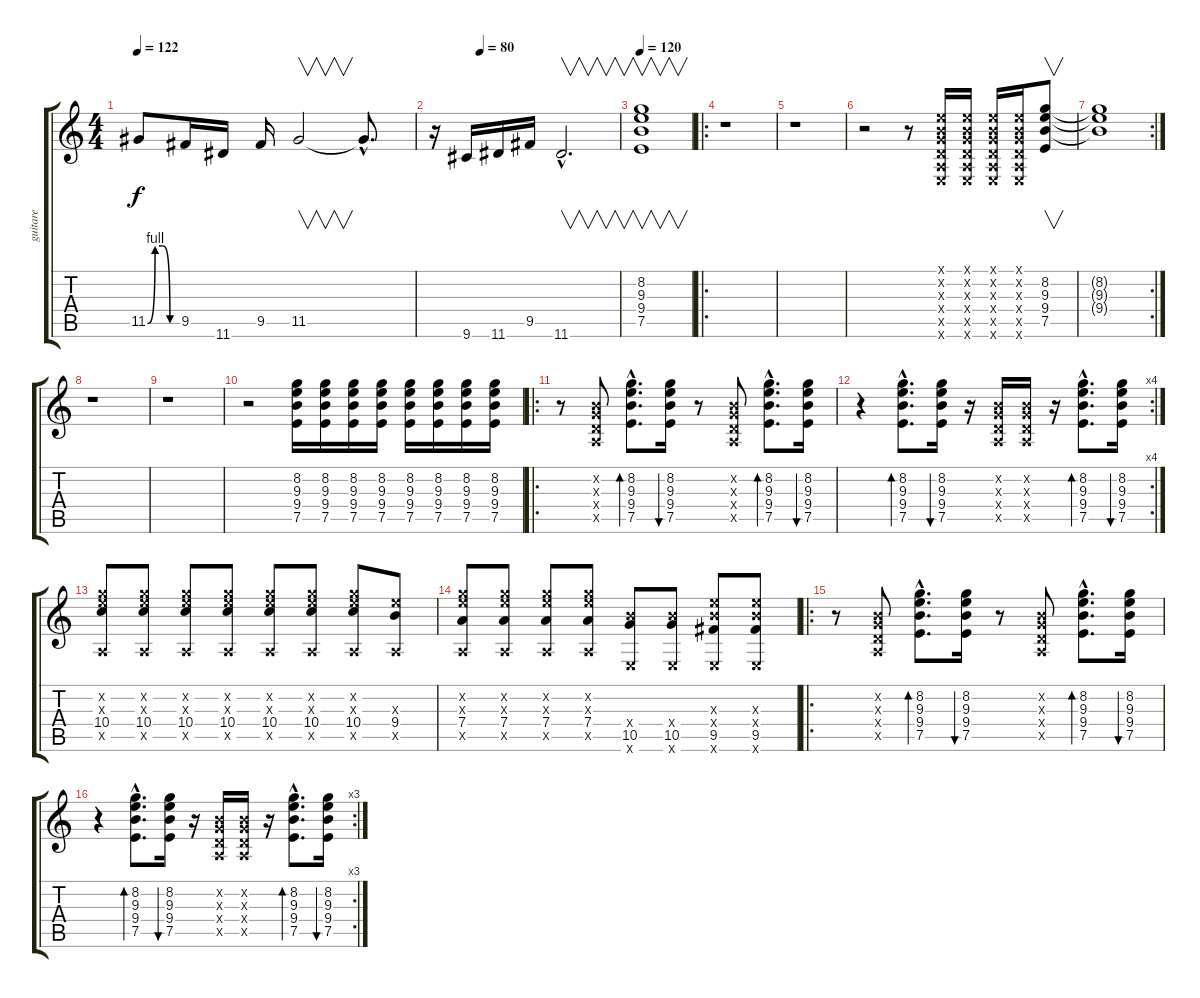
\track ("guitare" "guitare") {instrument overdrivenguitar}
\staff {score tabs}
\tuning (E4 B3 G3 D3 A2 E2) {hide}
\ts (4 4)
\tempo 122
\clef g2
\ks c
11.5{be (custom 0 0 15 4 30 4 45 0 60 0)}.8{dy f instrument overdrivenguitar} 9.5.16 11.6.16 9.5.16 11.5.2{v} 11.5{hac t}.8{d} |
\tempo (80 0.25)
r.16 9.6.16 11.6.16 9.5.16 11.6{hac}.2{v d} |
\tempo 120
(8.2 9.3 9.4 7.5).1{v} |
\ro
r.1 |
r.1 |
r.2 r.8 (0.1{x} 0.2{x} 0.3{x} 0.4{x} 0.5{x} 0.6{x}).16 (0.1{x} 0.2{x} 0.3{x} 0.4{x} 0.5{x} 0.6{x}).16 (0.1{x} 0.2{x} 0.3{x} 0.4{x} 0.5{x} 0.6{x}).16 (0.1{x} 0.2{x} 0.3{x} 0.4{x} 0.5{x} 0.6{x}).16 (8.2 9.3 9.4 7.5).8{v} |
\rc 2
(8.2{t} 9.3{t} 9.4{t}).1 |
r.1 |
r.1 |
r.2 (8.2 9.3 9.4 7.5).16 (8.2 9.3 9.4 7.5).16 (8.2 9.3 9.4 7.5).16 (8.2 9.3 9.4 7.5).16 (8.2 9.3 9.4 7.5).16 (8.2 9.3 9.4 7.5).16 (8.2 9.3 9.4 7.5).16 (8.2 9.3 9.4 7.5).16 |
\ro
r.8 (0.2{x} 0.3{x} 0.4{x} 0.5{x}).8 (8.2{hac} 9.3{hac} 9.4{hac} 7.5{hac}).8{d bd 60} (8.2 9.3 9.4 7.5).16{bu 60} r.8 (0.2{x} 0.3{x} 0.4{x} 0.5{x}).8 (8.2{hac} 9.3{hac} 9.4{hac} 7.5{hac}).8{d bd 60} (8.2 9.3 9.4 7.5).16{bu 60} |
\rc 4
r.4 (8.2{hac} 9.3{hac} 9.4{hac} 7.5{hac}).8{d bd 60} (8.2 9.3 9.4 7.5).16{bu 60} r.16 (0.2{x} 0.3{x} 0.4{x} 0.5{x}).16 (0.2{x} 0.3{x} 0.4{x} 0.5{x}).16 r.16 (8.2{hac} 9.3{hac} 9.4{hac} 7.5{hac}).8{d bd 60} (8.2 9.3 9.4 7.5).16{bu 60} |
(8.2{x} 9.3{x} 10.4 0.5{x}).8 (8.2{x} 9.3{x} 10.4 0.5{x}).8 (8.2{x} 9.3{x} 10.4 0.5{x}).8 (8.2{x} 9.3{x} 10.4 0.5{x}).8 (8.2{x} 9.3{x} 10.4 0.5{x}).8 (8.2{x} 9.3{x} 10.4 0.5{x}).8 (8.2{x} 9.3{x} 10.4 0.5{x}).8 (9.3{x} 9.4 0.5{x}).8 |
(8.2{x} 9.3{x} 7.4 0.5{x}).8 (8.2{x} 9.3{x} 7.4 0.5{x}).8 (8.2{x} 9.3{x} 7.4 0.5{x}).8 (8.2{x} 9.3{x} 7.4 0.5{x}).8 (9.4{x} 10.5 0.6{x}).8 (9.4{x} 10.5 0.6{x}).8 (9.3{x} 9.4{x} 9.5 0.6{x}).8 (9.3{x} 9.4{x} 9.5 0.6{x}).8 |
\ro
r.8 (0.2{x} 0.3{x} 0.4{x} 0.5{x}).8 (8.2{hac} 9.3{hac} 9.4{hac} 7.5{hac}).8{d bd 60} (8.2 9.3 9.4 7.5).16{bu 60} r.8 (0.2{x} 0.3{x} 0.4{x} 0.5{x}).8 (8.2{hac} 9.3{hac} 9.4{hac} 7.5{hac}).8{d bd 60} (8.2 9.3 9.4 7.5).16{bu 60} |
\rc 3
r.4 (8.2{hac} 9.3{hac} 9.4{hac} 7.5{hac}).8{d bd 60} (8.2 9.3 9.4 7.5).16{bu 60} r.16 (0.2{x} 0.3{x} 0.4{x} 0.5{x}).16 (0.2{x} 0.3{x} 0.4{x} 0.5{x}).16 r.16 (8.2{hac} 9.3{hac} 9.4{hac} 7.5{hac}).8{d bd 60} (8.2 9.3 9.4 7.5).16{bu 60}
